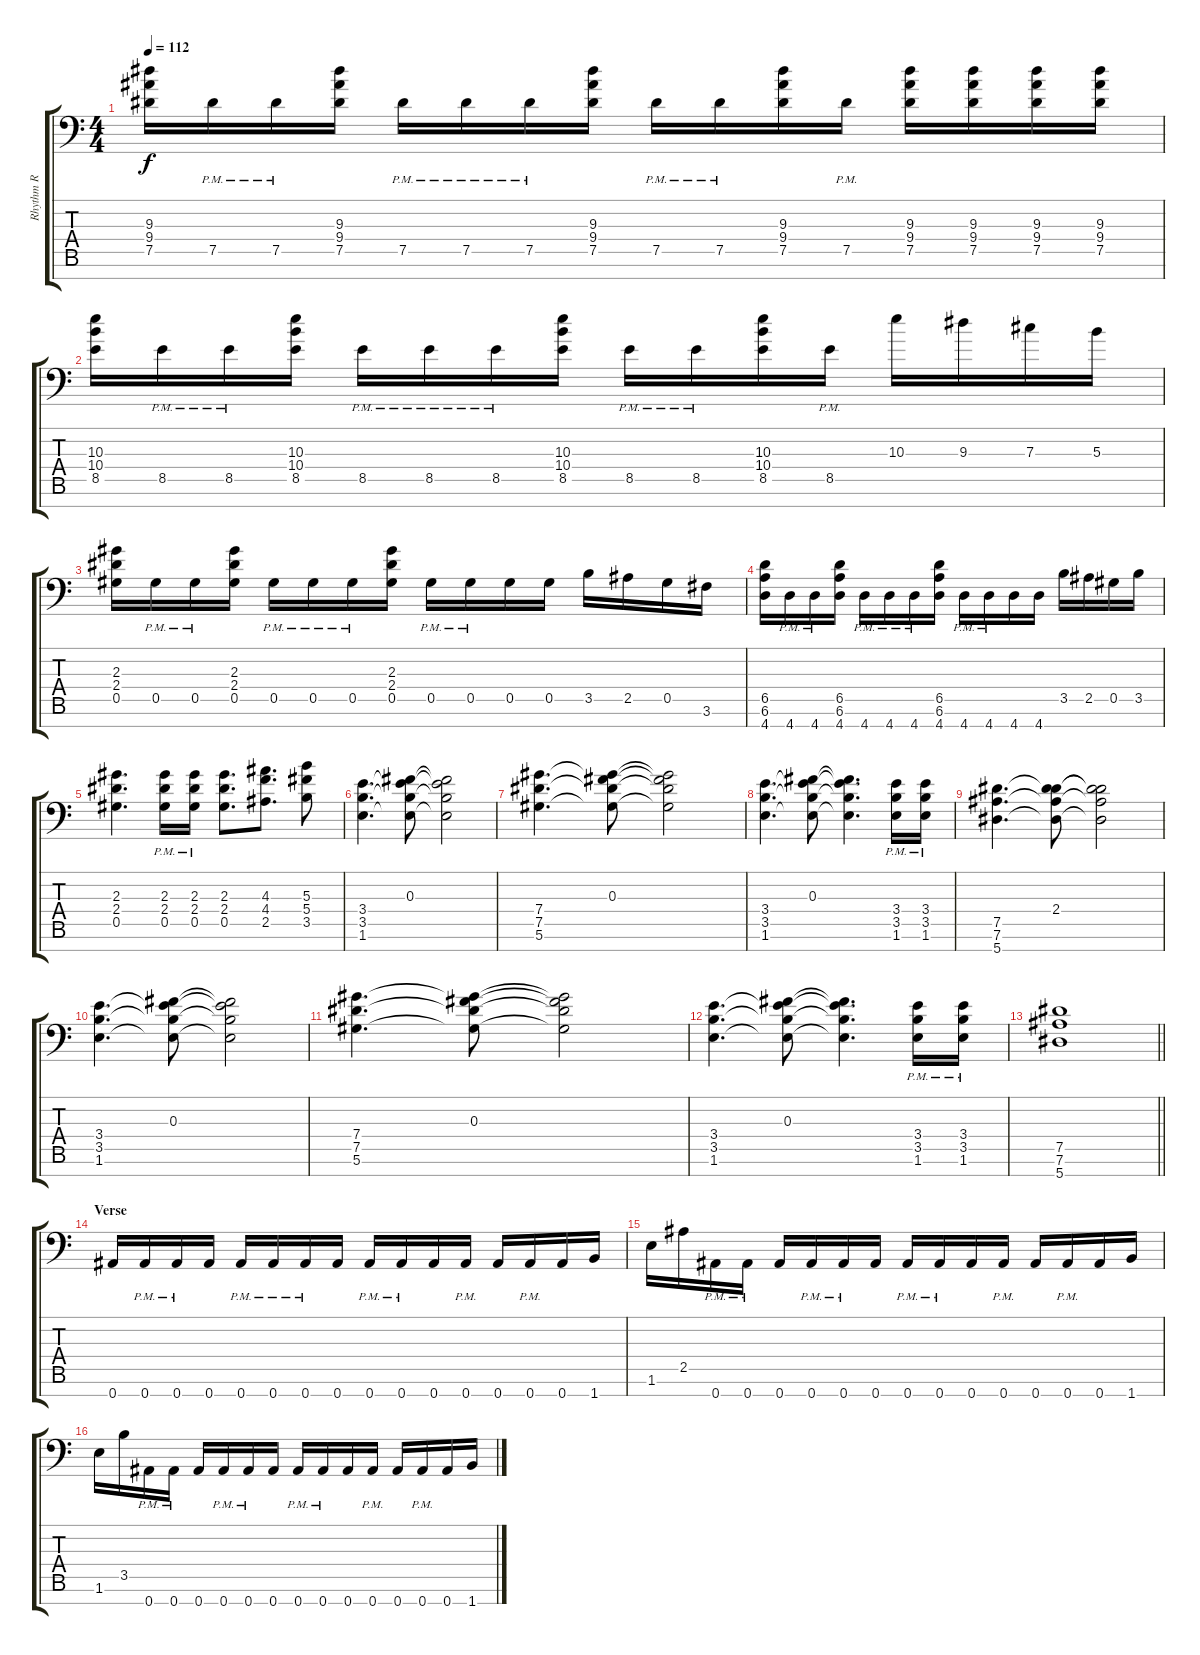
\track ("Rhythm R" "Rhythm R") {instrument distortionguitar}
\staff {score tabs}
\tuning (Eb4 Bb3 Gb3 Db3 Ab2 Eb2 Bb1) {hide}
\ts (4 4)
\tempo 112
\clef f4
\ks c
(9.3 9.4 7.5).16{dy f} 7.5{pm}.16 7.5{pm}.16 (9.3 9.4 7.5).16 7.5{pm}.16 7.5{pm}.16 7.5{pm}.16 (9.3 9.4 7.5).16 7.5{pm}.16 7.5{pm}.16 (9.3 9.4 7.5).16 7.5{pm}.16 (9.3 9.4 7.5).16 (9.3 9.4 7.5).16 (9.3 9.4 7.5).16 (9.3 9.4 7.5).16 |
(10.3 10.4 8.5).16 8.5{pm}.16 8.5{pm}.16 (10.3 10.4 8.5).16 8.5{pm}.16 8.5{pm}.16 8.5{pm}.16 (10.3 10.4 8.5).16 8.5{pm}.16 8.5{pm}.16 (10.3 10.4 8.5).16 8.5{pm}.16 10.3.16 9.3.16 7.3.16 5.3.16 |
(2.3 2.4 0.5).16 0.5{pm}.16 0.5{pm}.16 (2.3 2.4 0.5).16 0.5{pm}.16 0.5{pm}.16 0.5{pm}.16 (2.3 2.4 0.5).16 0.5{pm}.16 0.5{pm}.16 0.5.16 0.5.16 3.5.16 2.5.16 0.5.16 3.6.16 |
(6.5 6.6 4.7).16 4.7{pm}.16 4.7{pm}.16 (6.5 6.6 4.7).16 4.7{pm}.16 4.7{pm}.16 4.7{pm}.16 (6.5 6.6 4.7).16 4.7{pm}.16 4.7{pm}.16 4.7.16 4.7.16 3.5.16 2.5.16 0.5.16 3.5.16 |
(2.3 2.4 0.5).4{d} (2.3 2.4{pm} 0.5{pm}).16 (2.3 2.4{pm} 0.5{pm}).16 (2.3 2.4 0.5).8{d} (4.3 4.4 2.5).8{d} (5.3 5.4 3.5).8 |
(3.4 3.5 1.6).4{d} (0.3 3.4{t} 3.5{t} 1.6{t}).8 (0.3{t} 3.4{t} 3.5{t} 1.6{t}).2 |
(7.4 7.5 5.6).4{d} (0.3 7.4{t} 7.5{t} 5.6{t}).8 (0.3{t} 7.4{t} 7.5{t} 5.6{t}).2 |
(3.4 3.5 1.6).4{d} (0.3 3.4{t} 3.5{t} 1.6{t}).8 (0.3{t} 3.4{t} 3.5{t} 1.6{t}).4{d} (3.4{pm} 3.5{pm} 1.6{pm}).16 (3.4{pm} 3.5{pm} 1.6{pm}).16 |
(7.5 7.6 5.7).4{d} (2.4 7.5{t} 7.6{t} 5.7{t}).8 (2.4{t} 7.5{t} 7.6{t} 5.7{t}).2 |
(3.4 3.5 1.6).4{d} (0.3 3.4{t} 3.5{t} 1.6{t}).8 (0.3{t} 3.4{t} 3.5{t} 1.6{t}).2 |
(7.4 7.5 5.6).4{d} (0.3 7.4{t} 7.5{t} 5.6{t}).8 (0.3{t} 7.4{t} 7.5{t} 5.6{t}).2 |
(3.4 3.5 1.6).4{d} (0.3 3.4{t} 3.5{t} 1.6{t}).8 (0.3{t} 3.4{t} 3.5{t} 1.6{t}).4{d} (3.4{pm} 3.5{pm} 1.6{pm}).16 (3.4{pm} 3.5{pm} 1.6{pm}).16 |
\barLineRight lightlight
(7.5 7.6 5.7).1 |
\section ("" "Verse")
0.7.16 0.7{pm}.16 0.7{pm}.16 0.7.16 0.7{pm}.16 0.7{pm}.16 0.7{pm}.16 0.7.16 0.7{pm}.16 0.7{pm}.16 0.7.16 0.7{pm}.16 0.7.16 0.7{pm}.16 0.7.16 1.7.16 |
1.6.16 2.5.16 0.7{pm}.16 0.7{pm}.16 0.7.16 0.7{pm}.16 0.7{pm}.16 0.7.16 0.7{pm}.16 0.7{pm}.16 0.7.16 0.7{pm}.16 0.7.16 0.7{pm}.16 0.7.16 1.7.16 |
1.6.16 3.5.16 0.7{pm}.16 0.7{pm}.16 0.7.16 0.7{pm}.16 0.7{pm}.16 0.7.16 0.7{pm}.16 0.7{pm}.16 0.7.16 0.7{pm}.16 0.7.16 0.7{pm}.16 0.7.16 1.7.16
